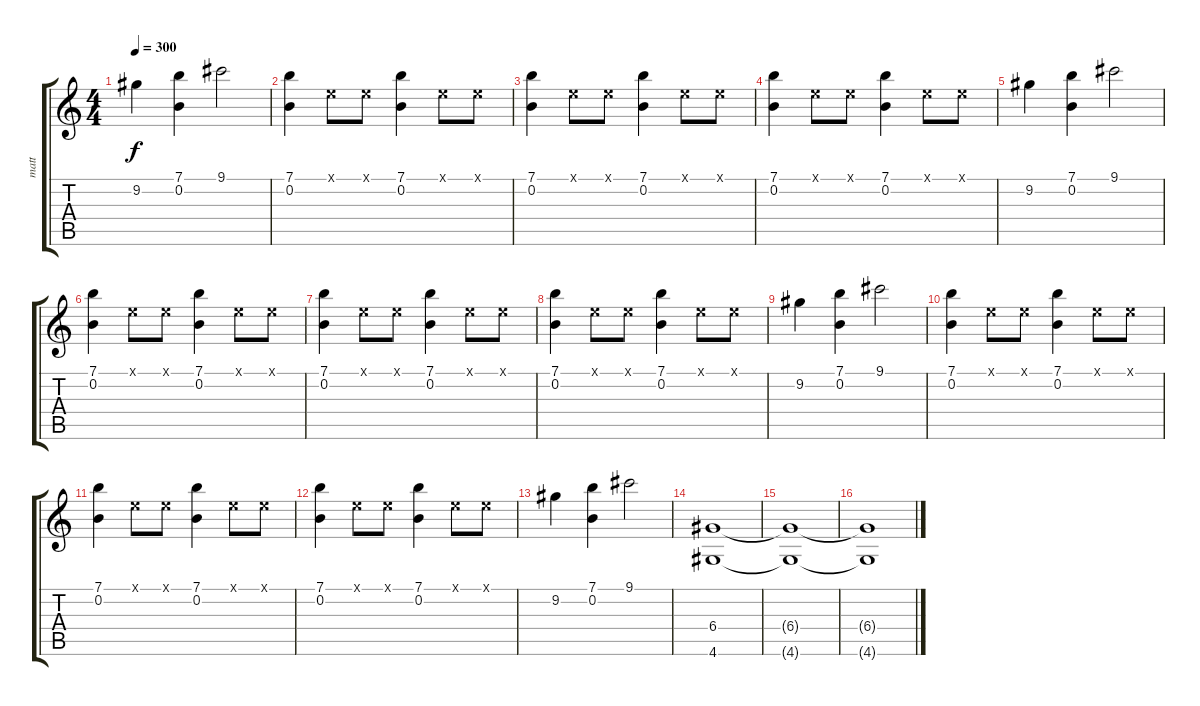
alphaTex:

\track ("matt" "matt") {instrument distortionguitar}
\staff {score tabs}
\tuning (E4 B3 G3 D3 A2 E2) {hide}
\ts (4 4)
\tempo 300
\clef g2
\ks c
9.2.4{dy f} (7.1 0.2).4 9.1.2 |
(7.1 0.2).4 0.1{x}.8 0.1{x}.8 (7.1 0.2).4 0.1{x}.8 0.1{x}.8 |
(7.1 0.2).4 0.1{x}.8 0.1{x}.8 (7.1 0.2).4 0.1{x}.8 0.1{x}.8 |
(7.1 0.2).4 0.1{x}.8 0.1{x}.8 (7.1 0.2).4 0.1{x}.8 0.1{x}.8 |
9.2.4 (7.1 0.2).4 9.1.2 |
(7.1 0.2).4 0.1{x}.8 0.1{x}.8 (7.1 0.2).4 0.1{x}.8 0.1{x}.8 |
(7.1 0.2).4 0.1{x}.8 0.1{x}.8 (7.1 0.2).4 0.1{x}.8 0.1{x}.8 |
(7.1 0.2).4 0.1{x}.8 0.1{x}.8 (7.1 0.2).4 0.1{x}.8 0.1{x}.8 |
9.2.4 (7.1 0.2).4 9.1.2 |
(7.1 0.2).4 0.1{x}.8 0.1{x}.8 (7.1 0.2).4 0.1{x}.8 0.1{x}.8 |
(7.1 0.2).4 0.1{x}.8 0.1{x}.8 (7.1 0.2).4 0.1{x}.8 0.1{x}.8 |
(7.1 0.2).4 0.1{x}.8 0.1{x}.8 (7.1 0.2).4 0.1{x}.8 0.1{x}.8 |
9.2.4 (7.1 0.2).4 9.1.2 |
(6.4 4.6).1 |
(6.4{t} 4.6{t}).1{volume 14} |
(6.4{t} 4.6{t}).1{volume 13}
